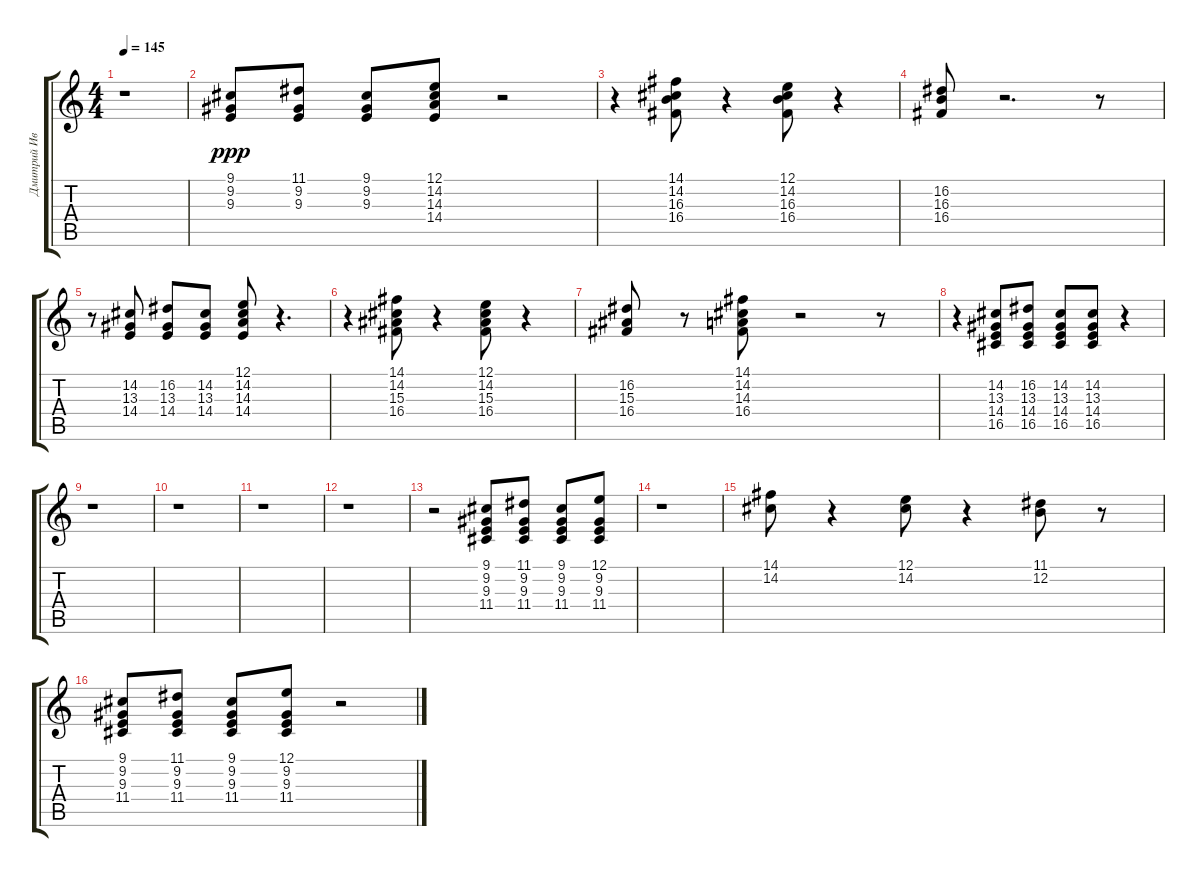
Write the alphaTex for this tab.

\track ("Дмитрий Иванов" "Дмитрий Ив") {instrument orchestralharp}
\staff {score tabs}
\tuning (E4 B3 G3 D3 A2 E2) {hide}
\ts (4 4)
\tempo 145
\clef g2
\ks c
r.1{dy ppp instrument orchestralharp} |
(9.1 9.2 9.3).8 (11.1 9.2 9.3).8 (9.1 9.2 9.3).8 (12.1 14.2 14.3 14.4).8 r.2 |
r.4 (14.1 14.2 16.3 16.4).8 r.4 (12.1 14.2 16.3 16.4).8 r.4 |
(16.2 16.3 16.4).8 r.2{d} r.8 |
r.8 (14.2 13.3 14.4).8 (16.2 13.3 14.4).8 (14.2 13.3 14.4).8 (12.1 14.2 14.3 14.4).8 r.4{d} |
r.4 (14.1 14.2 15.3 16.4).8 r.4 (12.1 14.2 15.3 16.4).8 r.4 |
(16.2 15.3 16.4).8 r.8 (14.1 14.2 14.3 16.4).8 r.2 r.8 |
r.4 (14.2 13.3 14.4 16.5).8 (16.2 13.3 14.4 16.5).8 (14.2 13.3 14.4 16.5).8 (14.2 13.3 14.4 16.5).8 r.4 |
r.1 |
r.1 |
r.1 |
r.1 |
r.2 (9.1 9.2 9.3 11.4).8 (11.1 9.2 9.3 11.4).8 (9.1 9.2 9.3 11.4).8 (12.1 9.2 9.3 11.4).8 |
r.1 |
(14.1 14.2).8 r.4 (12.1 14.2).8 r.4 (11.1 12.2).8 r.8 |
(9.1 9.2 9.3 11.4).8 (11.1 9.2 9.3 11.4).8 (9.1 9.2 9.3 11.4).8 (12.1 9.2 9.3 11.4).8 r.2
